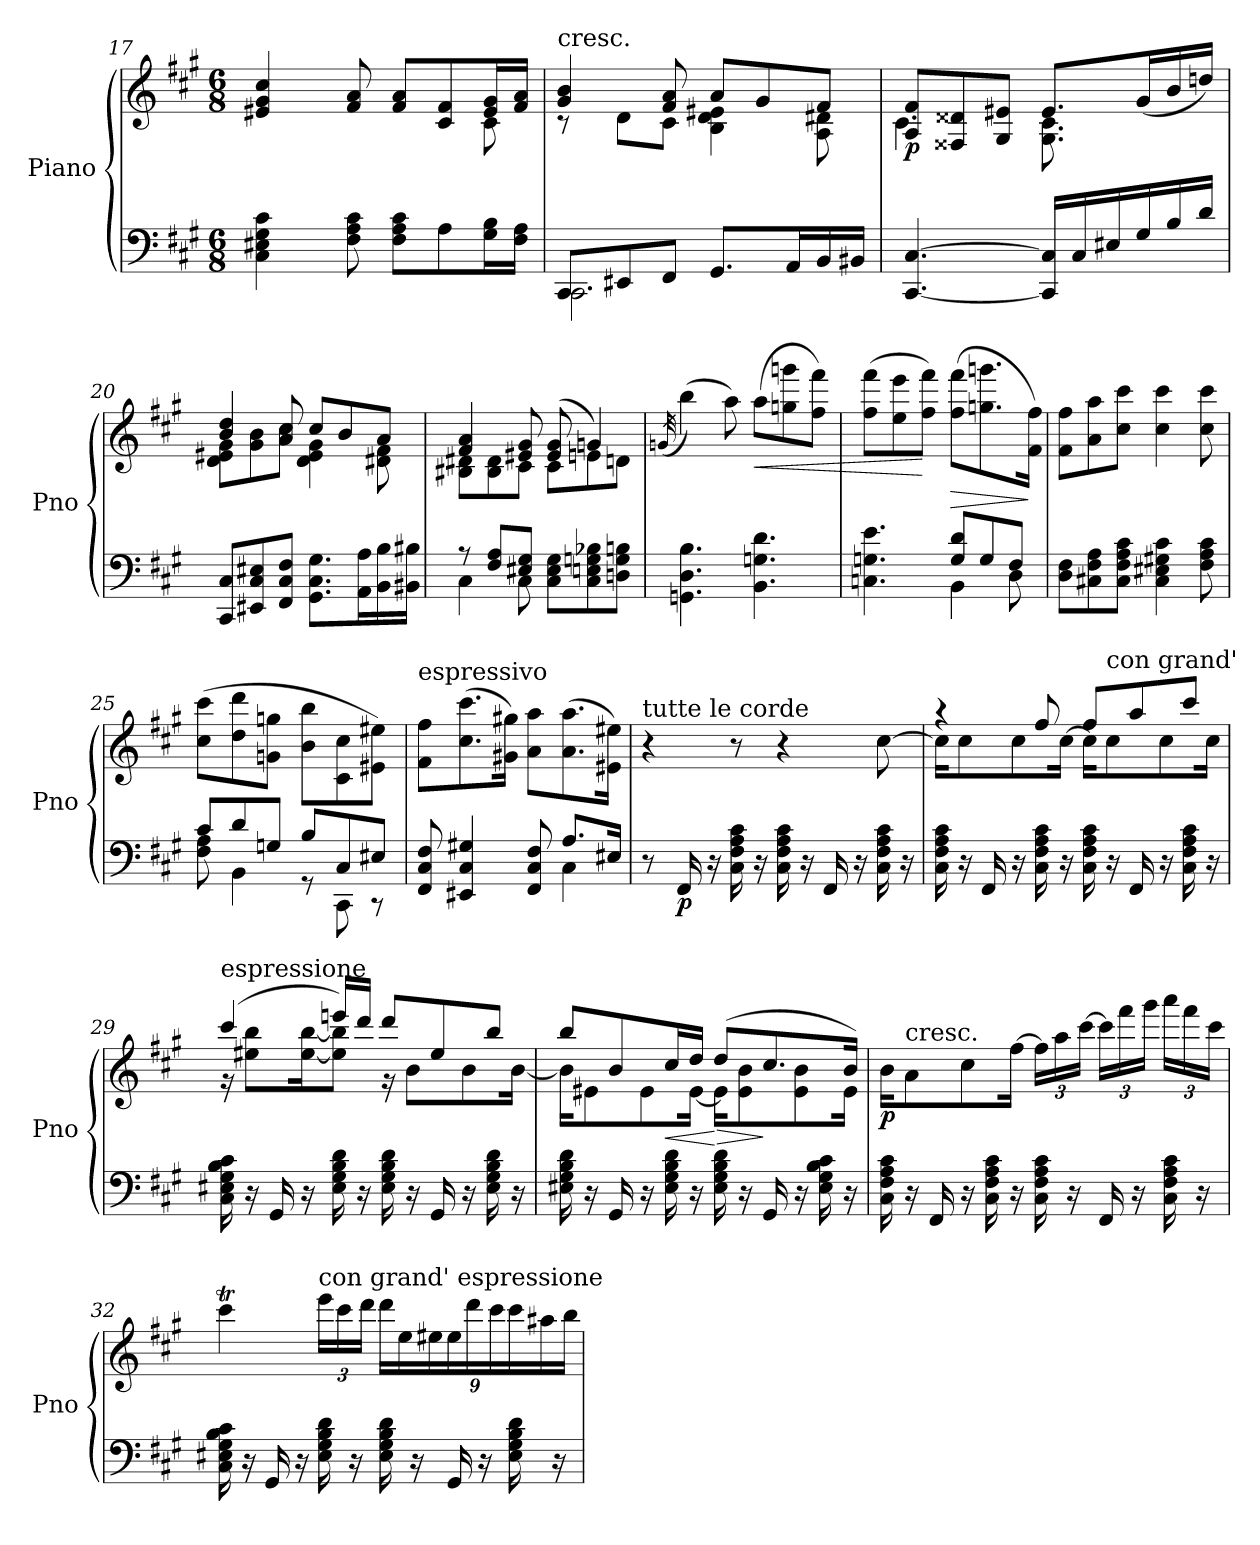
**kern	**kern	**dynam
*part1	*part1	*part1
*staff2	*staff1	*staff1/2
*I"Piano	*	*
*I'Pno	*	*
*clefF4	*clefG2	*
*k[f#c#g#]	*k[f#c#g#]	*
*A:	*A:	*
*M6/8	*M6/8	*
=17	=17	=17
*	*^	*
4C#\ 4E#X\ 4G#\ 4c#\	4e#X/ 4g#/ 4cc#/	8ryy	.
*	*v	*v	*
8F#\ 8A\ 8c#\	8f#/ 8a/	.
8F#\ 8A\ 8c#\L	8f#/ 8a/L	.
8A\	8c#/ 8f#/	.
*	*^	*
16G#\ 16B\L	16e#/ 16g#/L	8c#\	.
16F#\ 16A\JJ	16f#/ 16a/JJ	.	.
=18	=18	=18	=18
*^	*	*	*
!	!	!LO:TX:a:t=cresc.	!	!
8CC#/L	2.CC#\	4g#/ 4b/	8rc	.
8EE#X/	.	.	8d\L	.
8FF#/J	.	8f#/ 8a/	8c#\J	.
8.GG#/L	.	8a/L	4B\ 4d\ 4e#X\	.
.	.	8g#/	.	.
16AA/L	.	.	.	.
16BB/	.	8f#/J	8A\ 8d#X\	.
16BB#X/JJ	.	.	.	.
*v	*v	*	*	*
!!LO:LB:g=z	!!
=19	=19	=19	=19
!	!	!	!LO:DY:b
[4.CC#/ [4.C#/	8A/ 8f#/L	4.c#\	p
.	8F##X/ 8d##X/	.	.
.	8G#/ 8e#X/J	.	.
16CC#/] 16C#/]LL	8.e#/L	8.G#\ 8.c#\	.
16C#/	.	.	.
16E#X/	.	.	.
16G#/	(>16g#/L	8.ryy	.
16B/	16b/	.	.
16d/JJ	16ddn/JJ)	.	.
=20	=20	=20	=20
8CC#/ 8C#/L	4b/ 4dd/	8d\ 8e#X\ 8g#\L	.
8EE#X/ 8C#/ 8E#X/	.	8g#\ 8b\	.
8FF#/ 8C#/ 8F#/J	8a/ 8cc#/	8a\ 8cc#\J	.
8.GG#\ 8.C#\ 8.G#\L	8cc#/L	4d\ 4e#\ 4g#\	.
.	8b/	.	.
16AA\ 16A\L	.	.	.
16BB\ 16B\	8a/J	8d#X\ 8f#\	.
16BB#X\ 16B#X\JJ	.	.	.
=21	=21	=21	=21
*^	*	*	*
8rA	4C#\	4f#/ 4a/	8B#X\ 8d#X\L	.
8F#/ 8A/L	.	.	8B#\ 8d#\	.
8E#X/ 8G#/J	8C#\	8e#X/ 8g#/	8c#\J	.
8C#\ 8E#\ 8G#\L	4.ryy	(>8e#/ 8g#/	8c#\L	.
8C#\ 8En\ 8Gn\ 8B-X\	.	4gn/)	8en\	.
8Dn\ 8G\ 8Bn\J	.	.	8dn\J	.
*v	*v	*	*	*
*	*v	*v	*
!!LO:PB:g=z
=22	=22	=22
.	(<32qgn/	.
4.GGn\ 4.D\ 4.B\	(>4bb\)	.
.	8aa\)	.
!	!	!LO:HP:b
4.BB\ 4.Gn\ 4.d\	(>8aa\L	<
.	8ggn\ 8gggn\	.
.	8ff#\ 8fff#\J)	.
=23	=23	=23
*^	*	*
4.Cn\ 4.Gn\ 4.e\	4.ryy	(>8ff#\ 8fff#\L	.
.	.	8ee\ 8eee\	.
.	.	8ff#\ 8fff#\J)	[
!	!	!	!LO:HP:b
8G/ 8d/L	4BB\	(>8ff#\ 8fff#\L	>
8G/	.	8.ggn\ 8.gggn\	.
8F#/J	8D\	.	.
.	.	16f#\ 16ff#\Jk)	]
*v	*v	*	*
=24	=24	=24
8D\ 8F#\L	8f#\ 8ff#\L	.
8C#X\ 8F#\ 8A\	8a\ 8aa\	.
8C#\ 8F#\ 8A\ 8c#\J	8cc#\ 8ccc#\J	.
4C#\ 4E#X\ 4G#X\ 4c#\	4cc#\ 4ccc#\	.
8F#\ 8A\ 8c#\	8cc#\ 8ccc#\	.
=25	=25	=25
*^	*	*
8c#/L	8F#\ 8A\	(>8cc#\ 8ccc#\L	.
8d/	4BB\	8dd\ 8ddd\	.
8Gn/J	.	8gn\ 8ggn\J	.
8B/L	8rGG	8b\ 8bb\L	.
8C#/	8CC#\	8c#\ 8cc#\	.
8E#X/J	8rCC	8e#X\ 8ee#X\J)	.
!!LO:LB:g=z
=26	=26	=26	=26
!	!	!LO:TX:a:t=espressivo	!
8FF#/ 8C#/ 8F#/	2ryy	8f#\ 8ff#\L	.
4EE#X/ 4C#/ 4G#X/	.	(>8.cc#\ 8.ccc#\	.
.	.	16g#X\ 16gg#X\Jk)	.
8FF#/ 8C#/ 8F#/	.	8a\ 8aa\L	.
8.A/L	4C#\	(>8.a\ 8.aa\	.
16E#X/Jk	.	16e#X\ 16ee#X\Jk)	.
*v	*v	*	*
=27	=27	=27
!	!LO:TX:a:t=tutte le corde	!
8r	4r	.
!	!	!LO:DY:b=2
16FF#/	.	p
16r	.	.
16C#\ 16F#\ 16A\ 16c#\	8r	.
16r	.	.
16C#\ 16F#\ 16A\ 16c#\	4r	.
16r	.	.
16FF#/	.	.
16r	.	.
16C#\ 16F#\ 16A\ 16c#\	[8cc#\	.
16r	.	.
=28	=28	=28
*	*^	*
16C#\ 16F#\ 16A\ 16c#\	16cc#\KL]	4raa	.
16r	8cc#\	.	.
16FF#/	.	.	.
16r	8cc#\	.	.
16C#\ 16F#\ 16A\ 16c#\	.	8ff#/	.
16r	[16cc#\Jk	.	.
16C#\ 16F#\ 16A\ 16c#\	16cc#\KL]	8ff#/L	.
!	!LO:TX:a:t=con grand'	!	!
16r	8cc#\	.	.
16FF#/	.	8aa/	.
16r	8cc#\	.	.
16C#\ 16F#\ 16A\ 16c#\	.	8ccc#/J	.
16r	16cc#\Jk	.	.
!!LO:LB:g=z	!!
=29	=29	=29	=29
!	!LO:TX:a:t=espressione	!	!
16C#\ 16E#X\ 16G#\ 16B\ 16c#\	(>4ccc#/	16r	.
16r	.	8ee#X\ 8bb\L	.
16GG#/	.	.	.
16r	.	[16ee#\ [16bb\K	.
16E#\ 16G#\ 16B\ 16d\	16eeen/LL)	8ee#\] 8bb\]J	.
16r	16ddd/JJ	.	.
16E#\ 16G#\ 16B\ 16d\	8ddd/L	16r	.
16r	.	8b\L	.
16GG#/	8ee#/	.	.
16r	.	8b\	.
16E#\ 16G#\ 16B\ 16d\	8bb/J	.	.
16r	.	[16b\Jk	.
=30	=30	=30	=30
16E#X\ 16G#\ 16B\ 16d\	8bb/L	16b\KL]	.
16r	.	8e#X\	.
16GG#/	8b/	.	.
16r	.	8e#\	.
!	!	!	!LO:HP:b
16E#\ 16G#\ 16B\ 16d\	16cc#/L	.	<
16r	16dd/JJ	[16e#\Jk	.
!	!	!	!LO:HP:n=1:b
16E#\ 16G#\ 16B\ 16d\	(>8dd/L	16e#\KL]	[ >
16r	.	8e#\ 8b\	.
16GG#/	8.cc#/	.	]
16r	.	8e#\ 8b\	.
16E#\ 16G#\ 16B\ 16c#\	.	.	.
16r	16b/Jk)	16e#\Jk	.
!!LO:LB:g=z
=31	=31	=31	=31
!	!	!	!LO:DY:b
*	*v	*v	*
16C#\ 16F#\ 16A\ 16c#\	16b\KL	p
!	!LO:TX:a:t=cresc.	!
16r	8a\	.
16FF#/	.	.
16r	8cc#\	.
16C#\ 16F#\ 16A\ 16c#\	.	.
16r	[16ff#\Jk	.
*	*Xbrackettup	*
16C#\ 16F#\ 16A\ 16c#\	24ff#\LL]	.
.	24aa\	.
16r	.	.
.	[24ccc#\JJ	.
16FF#/	24ccc#\LL]	.
.	24fff#\	.
16r	.	.
.	24ggg#\JJ	.
16C#\ 16F#\ 16A\ 16c#\	24aaa\LL	.
.	24fff#\	.
16r	.	.
.	24ccc#\JJ	.
=32	=32	=32
16C#\ 16E#X\ 16G#\ 16B\ 16c#\	4ccc#t\	.
16r	.	.
16GG#/	.	.
16r	.	.
!	!LO:TX:a:t=con grand' espressione	!
16E#\ 16G#\ 16B\ 16d\	24eee\LL	.
.	24ccc#\	.
16r	.	.
.	24ddd\JJ	.
16E#\ 16G#\ 16B\ 16d\	24ddd\LL	.
.	24ee\	.
16r	.	.
.	24ee#X\	.
16GG#/	24ee#\	.
.	24ddd\	.
16r	.	.
.	24ccc#\	.
16E#\ 16G#\ 16B\ 16d\	24ccc#\	.
.	24aa#X\	.
16r	.	.
.	24bb\JJ	.
=	=	=
*-	*-	*-
